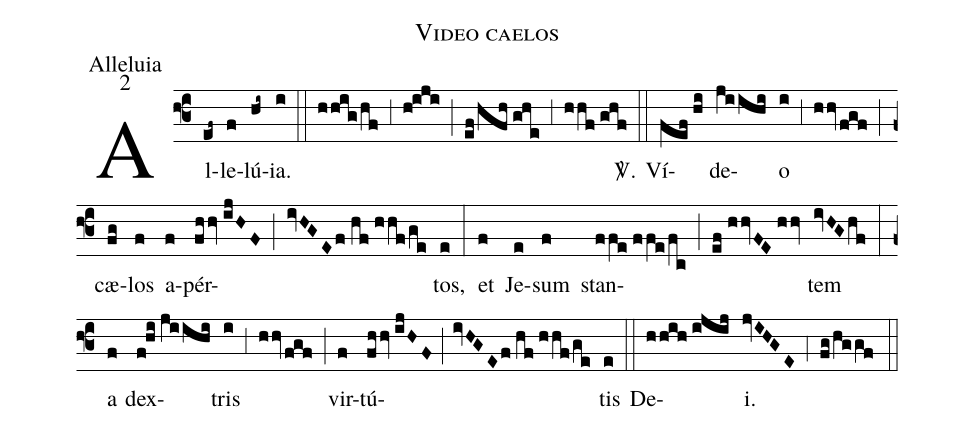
name:Video caelos;
office-part:Alleluia;
mode:2;
%%
(f3) Al(ef~)le(f)lú(hi~)ia.(i) (::) (hhig/hf) (;3) (h!iji) (;) (ef/hfh//ghe) (;3) (hhf//ghf) <sp>V/</sp>.(::) Ví(fef//hi)de(jiihi)o(i) (;3) (hhv/fgf) (;) cæ(fg)los(f) a(f)pér(fhhv//ijHF;ivHGEf//hf//hhf/ge)tos,(e) (:) et(f) Je(e)sum(f) stan(ffe//ffe/fc;ef//hhvFE//hhv)tem(ivHG/hf) (:) a(f) dex(f!hi//jiihi)tris(i) (;3) (hhv/fgf) (;) vir(f)tú(fhhv//ijHF;ivHGE/f//hf//hhf/ge)tis(e) (::) De(hhih//ijij)i.(jvIHGE) (;4) (fg/hggf) (::)
